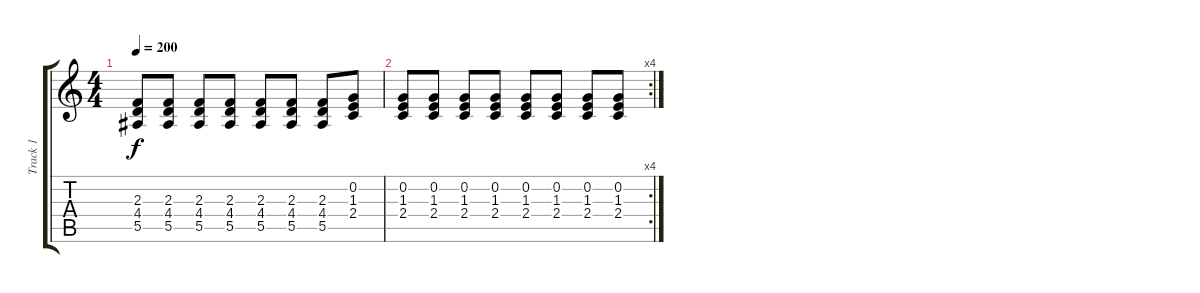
\track ("Track 1" "Track 1") {instrument distortionguitar}
\staff {score tabs}
\tuning (C4 G3 Eb3 Bb2 F2 C2) {hide}
\ts (4 4)
\tempo 200
\clef g2
\ks c
(2.3 4.4 5.5).8{dy f} (2.3 4.4 5.5).8 (2.3 4.4 5.5).8 (2.3 4.4 5.5).8 (2.3 4.4 5.5).8 (2.3 4.4 5.5).8 (2.3 4.4 5.5).8 (0.2 1.3 2.4).8 |
\rc 4
(0.2 1.3 2.4).8 (0.2 1.3 2.4).8 (0.2 1.3 2.4).8 (0.2 1.3 2.4).8 (0.2 1.3 2.4).8 (0.2 1.3 2.4).8 (0.2 1.3 2.4).8 (0.2 1.3 2.4).8
